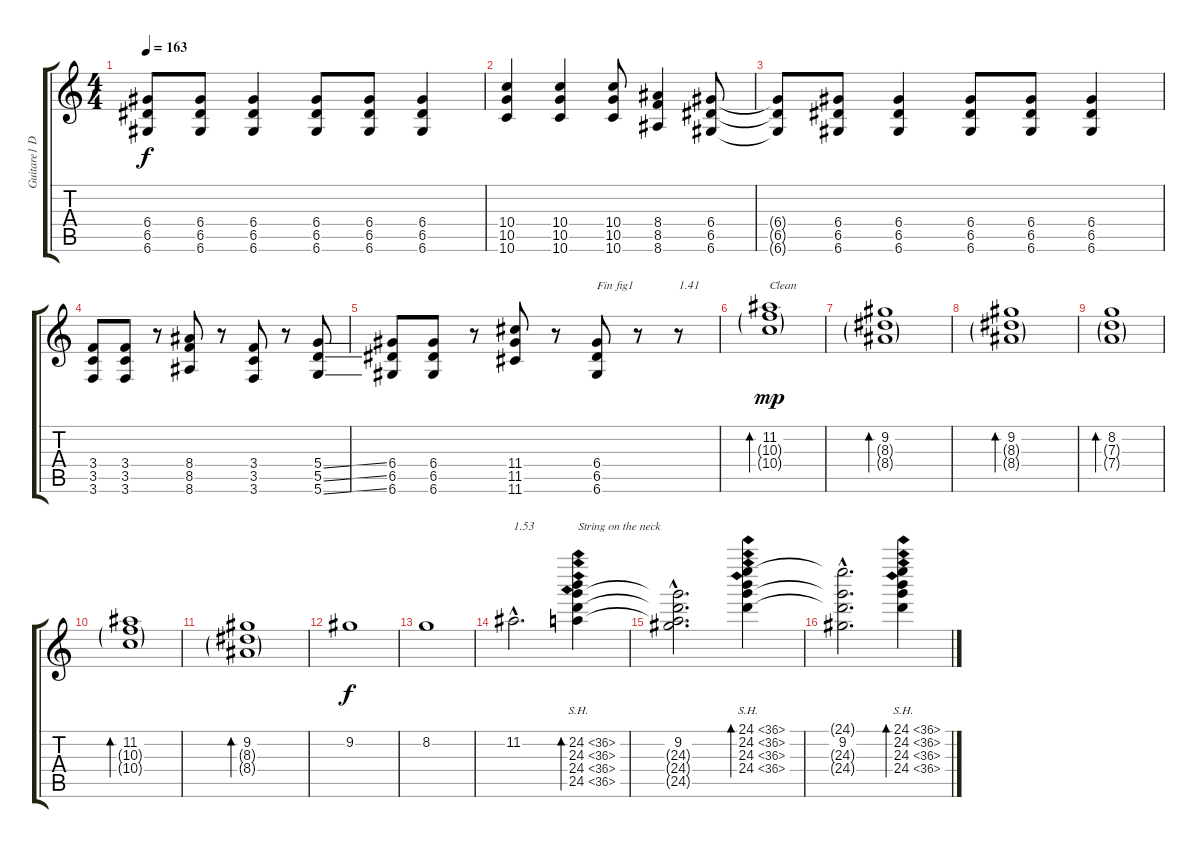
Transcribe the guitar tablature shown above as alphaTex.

\track ("Guitare1 Dr-D" "Guitare1 D") {instrument overdrivenguitar}
\staff {score tabs}
\tuning (E4 B3 G3 D3 A2 D2) {hide}
\ts (4 4)
\tempo 163
\clef g2
\ks c
(6.4{t} 6.5{t} 6.6{t}).8{dy f} (6.4 6.5 6.6).8 (6.4 6.5 6.6).4 (6.4 6.5 6.6).8 (6.4 6.5 6.6).8 (6.4 6.5 6.6).4 |
(10.4 10.5 10.6).4 (10.4 10.5 10.6).4 (10.4 10.5 10.6).8 (8.4 8.5 8.6).4 (6.4 6.5 6.6).8 |
(6.4{t} 6.5{t} 6.6{t}).8 (6.4 6.5 6.6).8 (6.4 6.5 6.6).4 (6.4 6.5 6.6).8 (6.4 6.5 6.6).8 (6.4 6.5 6.6).4 |
(3.4 3.5 3.6).8 (3.4 3.5 3.6).8 r.8 (8.4 8.5 8.6).8 r.8 (3.4 3.5 3.6).8 r.8 (5.4{ss} 5.5{ss} 5.6{ss}).8 |
(6.4 6.5 6.6).8 (6.4 6.5 6.6).8 r.8 (11.4 11.5 11.6).8 r.8 (6.4 6.5 6.6).8{txt "Fin fig1"} r.8 r.8{txt "1.41"} |
(11.2 10.3{g} 10.4{g}).1{bd 480 txt "Clean" dy mp instrument electricguitarjazz} |
(9.2 8.3{g} 8.4{g}).1{bd 480} |
(9.2 8.3{g} 8.4{g}).1{bd 480} |
(8.2 7.3{g} 7.4{g}).1{bd 480} |
(11.2 10.3{g} 10.4{g}).1{bd 480} |
(9.2 8.3{g} 8.4{g}).1{bd 480} |
9.2.1{dy f} |
8.2.1 |
11.2{hac}.2{d txt "1.53"} (24.2{sh 12} 24.3{sh 12} 24.4{sh 12} 24.5{sh 12}).4{bd 240 txt "String on the neck"} |
(9.2{hac} 24.3{hac t} 24.4{hac t} 24.5{hac t}).2{d} (24.1{sh 12} 24.2{sh 12} 24.3{sh 12} 24.4{sh 12}).4{bd 240} |
(24.1{hac t} 9.2{hac} 24.3{hac t} 24.4{hac t}).2{d} (24.1{sh 12} 24.2{sh 12} 24.3{sh 12} 24.4{sh 12}).4{bd 240}
